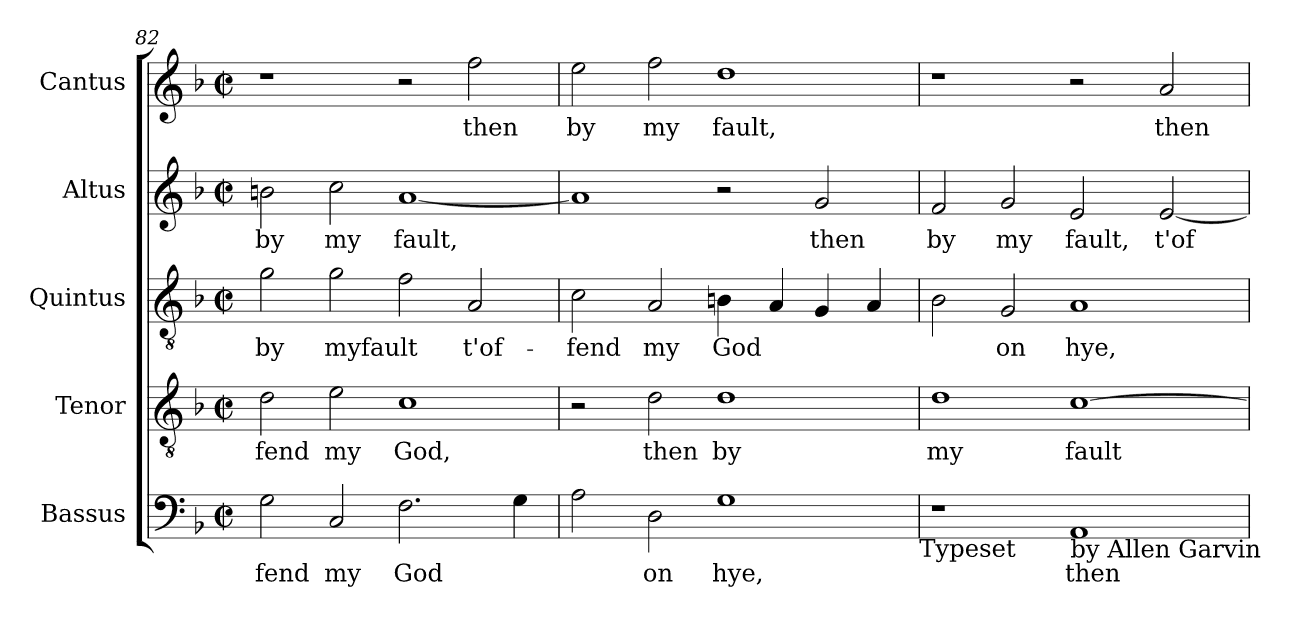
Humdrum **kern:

**kern	**text	**kern	**text	**kern	**text	**kern	**text	**kern	**text
*part5	*part5	*part4	*part4	*part3	*part3	*part2	*part2	*part1	*part1
*staff5	*staff5	*staff4	*staff4	*staff3	*staff3	*staff2	*staff2	*staff1	*staff1
*I"Bassus	*	*I"Tenor	*	*I"Quintus	*	*I"Altus	*	*I"Cantus	*
*clefF4	*	*clefGv2	*	*clefGv2	*	*clefG2	*	*clefG2	*
*k[b-]	*	*k[b-]	*	*k[b-]	*	*k[b-]	*	*k[b-]	*
*F:	*	*F:	*	*F:	*	*F:	*	*F:	*
*M2/2	*	*M2/2	*	*M2/2	*	*M2/2	*	*M2/2	*
*met(c|)	*	*met(c|)	*	*met(c|)	*	*met(c|)	*	*met(c|)	*
=82	=82	=82	=82	=82	=82	=82	=82	=82	=82
!	!LO:LY:b:cj	!	!LO:LY:b:cj	!	!LO:LY:b:cj	!	!LO:LY:b:cj	!	!
2G\	-fend	2d\	-fend	2g\	by	2bn\	by	1r	.
!	!LO:LY:b:cj	!	!LO:LY:b:cj	!	!LO:LY:b	!	!LO:LY:b:cj	!	!
2C/	my	2e\	my	2g\	myfault	2cc\	my	.	.
!	!LO:LY:b	!	!LO:LY:b:cj	!	!	!	!LO:LY:b	!	!
2.F\	God	1c	God,	2f\	.	[>1a	fault,	2r	.
!	!	!	!	!	!LO:LY:b:cj	!	!	!	!LO:LY:b:cj
.	.	.	.	2A/	t'of-	.	.	2ff\	then
4G\	.	.	.	.	.	.	.	.	.
!!LO:LB:g=z
=83	=83	=83	=83	=83	=83	=83	=83	=83	=83
!	!	!	!	!	!LO:LY:b:cj	!	!	!	!LO:LY:b:cj
*	*	*	*	*	*	*^	*	*	*
2A\	.	2r	.	2c\	-fend	1a]	64ryy	.	2ee\	by
.	.	.	.	.	.	.	1ryy	.	.	.
!	!LO:LY:b:cj	!	!LO:LY:b:cj	!	!LO:LY:b:cj	!	!	!	!	!LO:LY:b:cj
2D\	on	2d\	then	2A/	my	.	.	.	2ff\	my
!	!LO:LY:b:cj	!	!LO:LY:b:cj	!	!LO:LY:b	!	!	!	!	!LO:LY:b:cj
1G	hye,	1d	by	4Bn\	God	2r	.	.	1dd	fault,
.	.	.	.	.	.	.	2ryy	.	.	.
.	.	.	.	4A/	.	.	.	.	.	.
!	!	!	!	!	!	!	!	!LO:LY:b:cj	!	!
.	.	.	.	4G/	.	2g/	.	then	.	.
.	.	.	.	.	.	.	4ryy	.	.	.
.	.	.	.	4A/	.	.	.	.	.	.
.	.	.	.	.	.	.	8...ryy	.	.	.
!LO:TX:b:t=Typeset	!	!	!	!	!	!	!	!	!	!
=84	=84	=84	=84	=84	=84	=84	=84	=84	=84	=84
!	!	!	!LO:LY:b:cj	!	!	!	!	!LO:LY:b:cj	!	!
*	*	*	*	*	*	*v	*v	*	*	*
1r	.	1d	my	2B-\	.	2f/	by	1r	.
!	!	!	!	!	!LO:LY:b:cj	!	!LO:LY:b:cj	!	!
.	.	.	.	2G/	on	2g/	my	.	.
!LO:TX:b:t=by Allen Garvin	!	!	!	!	!	!	!	!	!
!	!LO:LY:b:cj	!	!LO:LY:b	!	!LO:LY:b:cj	!	!LO:LY:b:cj	!	!
1AA	then	[>1c	fault	1A	hye,	2e/	fault,	2r	.
!	!	!	!	!	!	!	!LO:LY:b	!	!LO:LY:b:cj
.	.	.	.	.	.	[<2e/	t'of-	2a/	then
=	=	=	=	=	=	=	=	=	=
*-	*-	*-	*-	*-	*-	*-	*-	*-	*-
